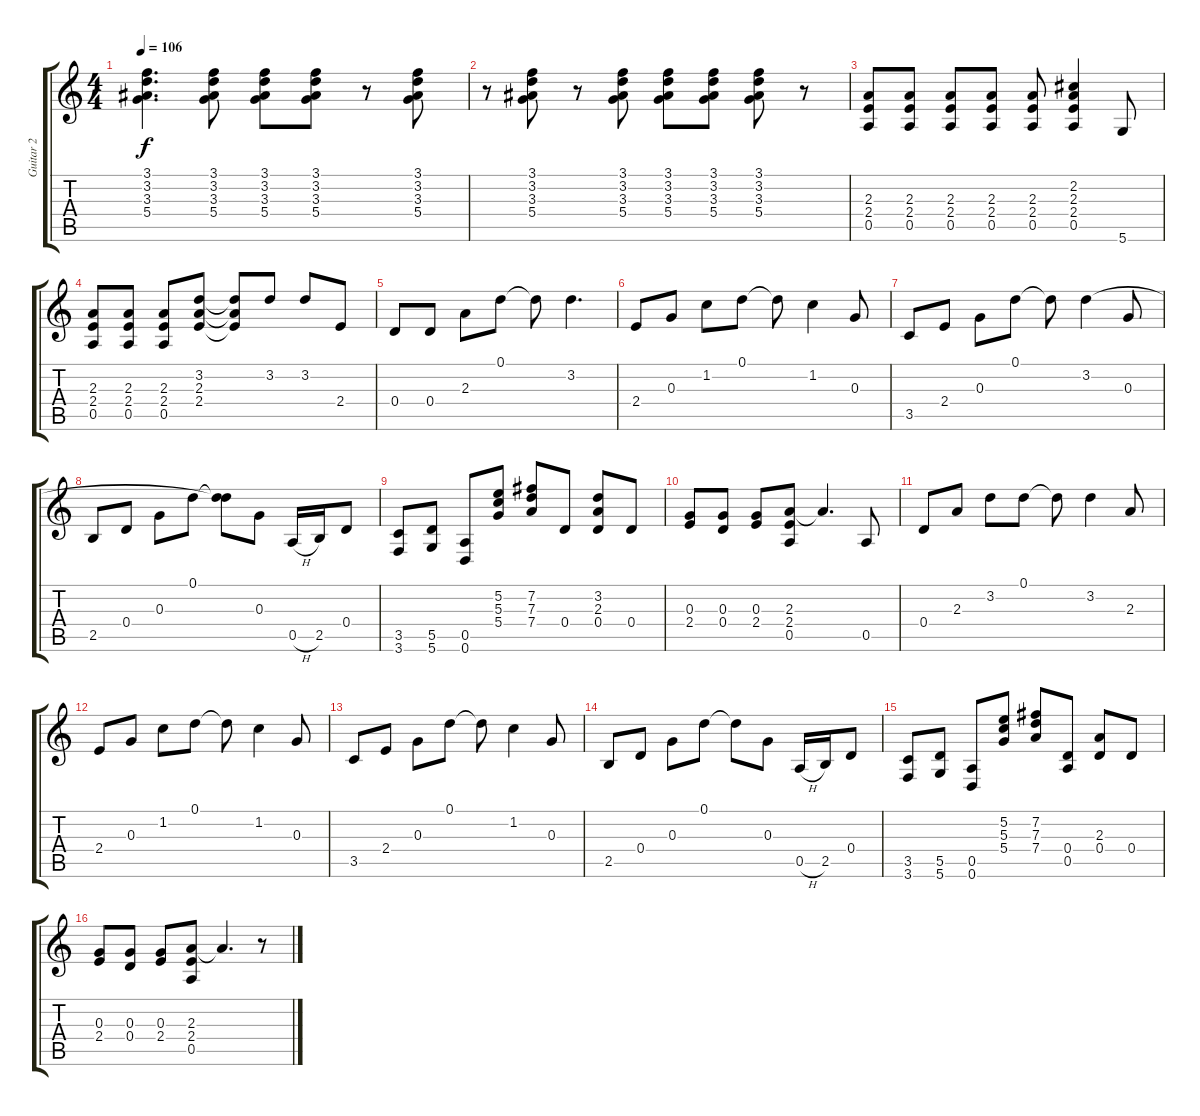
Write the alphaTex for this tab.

\track ("Guitar 2" "Guitar 2") {instrument distortionguitar}
\staff {score tabs}
\tuning (D4 B3 G3 D3 A2 D2) {hide}
\ts (4 4)
\tempo 106
\clef g2
\ks c
(3.1 3.2 3.3 5.4).4{d dy f} (3.1 3.2 3.3 5.4).8 (3.1 3.2 3.3 5.4).8 (3.1 3.2 3.3 5.4).8 r.8 (3.1 3.2 3.3 5.4).8 |
r.8 (3.1 3.2 3.3 5.4).8 r.8 (3.1 3.2 3.3 5.4).8 (3.1 3.2 3.3 5.4).8 (3.1 3.2 3.3 5.4).8 (3.1 3.2 3.3 5.4).8 r.8 |
(2.3 2.4 0.5).8 (2.3 2.4 0.5).8 (2.3 2.4 0.5).8 (2.3 2.4 0.5).8 (2.3 2.4 0.5).8 (2.2 2.3 2.4 0.5).4 5.6.8 |
(2.3 2.4 0.5).8 (2.3 2.4 0.5).8 (2.3 2.4 0.5).8 (3.2 2.3 2.4).8 (3.2{t} 2.3{t} 2.4{t}).8 3.2.8 3.2.8 2.4.8 |
0.4.8 0.4.8 2.3.8 0.1.8 0.1{t}.8 3.2.4{d} |
2.4.8 0.3.8 1.2.8 0.1.8 0.1{t}.8 1.2.4 0.3.8 |
3.5.8 2.4.8 0.3.8 0.1.8 0.1{t}.8 3.2.4 0.3.8 |
2.5.8 0.4.8 0.3.8 0.1.8 (0.1{t} 3.2{t}).8 0.3.8 0.5{h}.16 2.5.16 0.4.8 |
(3.5 3.6).8 (5.5 5.6).8 (0.5 0.6).8 (5.2 5.3 5.4).8 (7.2 7.3 7.4).8 0.4.8 (3.2 2.3 0.4).8 0.4.8 |
(0.3 2.4).8 (0.3 0.4).8 (0.3 2.4).8 (2.3 2.4 0.5).8 2.3{t}.4{d} 0.5.8 |
0.4.8 2.3.8 3.2.8 0.1.8 0.1{t}.8 3.2.4 2.3.8 |
2.4.8 0.3.8 1.2.8 0.1.8 0.1{t}.8 1.2.4 0.3.8 |
3.5.8 2.4.8 0.3.8 0.1.8 0.1{t}.8 1.2.4 0.3.8 |
2.5.8 0.4.8 0.3.8 0.1.8 0.1{t}.8 0.3.8 0.5{h}.16 2.5.16 0.4.8 |
(3.5 3.6).8 (5.5 5.6).8 (0.5 0.6).8 (5.2 5.3 5.4).8 (7.2 7.3 7.4).8 (0.4 0.5).8 (2.3 0.4).8 0.4.8 |
(0.3 2.4).8 (0.3 0.4).8 (0.3 2.4).8 (2.3 2.4 0.5).8 2.3{t}.4{d} r.8
